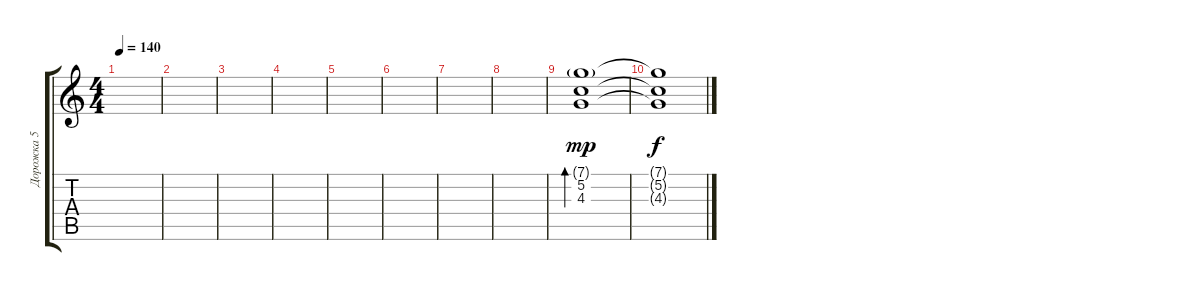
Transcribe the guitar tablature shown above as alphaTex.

\track ("Дорожка 5" "Дорожка 5") {instrument distortionguitar}
\staff {score tabs}
\tuning (C4 G3 Eb3 Bb2 F2 C2) {hide}
\ts (4 4)
\tempo 140
\clef g2
\ks c
|
|
|
|
|
|
|
|
(7.1{g} 5.2 4.3).1{bd 240 dy mp balance 8} |
(7.1{t} 5.2{t} 4.3{t}).1{dy f volume 8}
